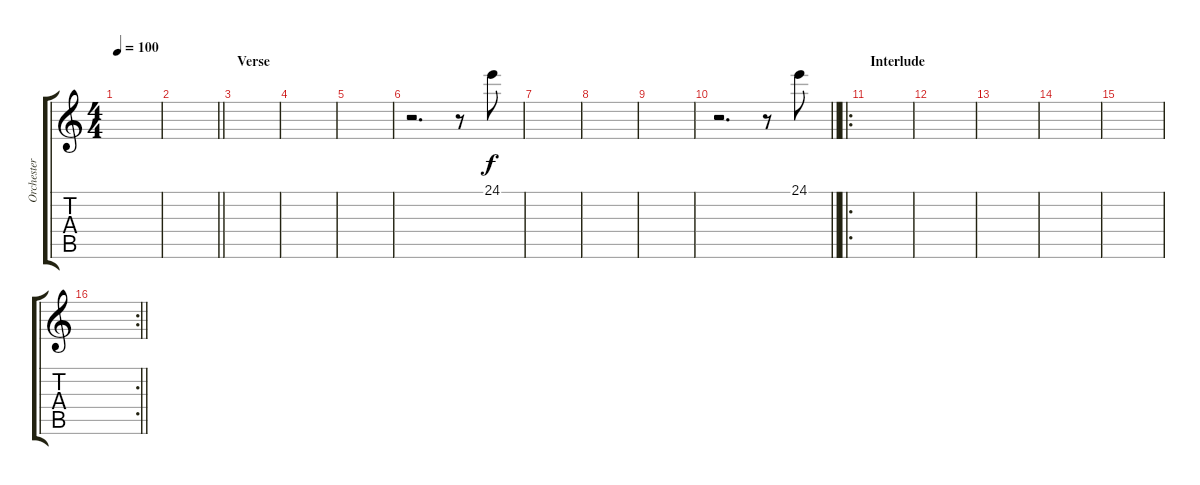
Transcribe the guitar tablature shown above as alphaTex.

\track ("Orchester Hit" "Orchester ") {instrument orchestrahit}
\staff {score tabs}
\tuning (E4 B3 G3 D3 A2 E2) {hide}
\ts (4 4)
\tempo 100
\clef g2
\ks c
|
\barLineRight lightlight
|
\section ("" "Verse")
|
|
|
r.2{d} r.8 24.1.8 |
|
|
|
\barLineRight lightlight
r.2{d} r.8 24.1.8 |
\ro
\section ("" "Interlude")
|
|
|
|
|
\rc 2
\barLineRight lightlight
